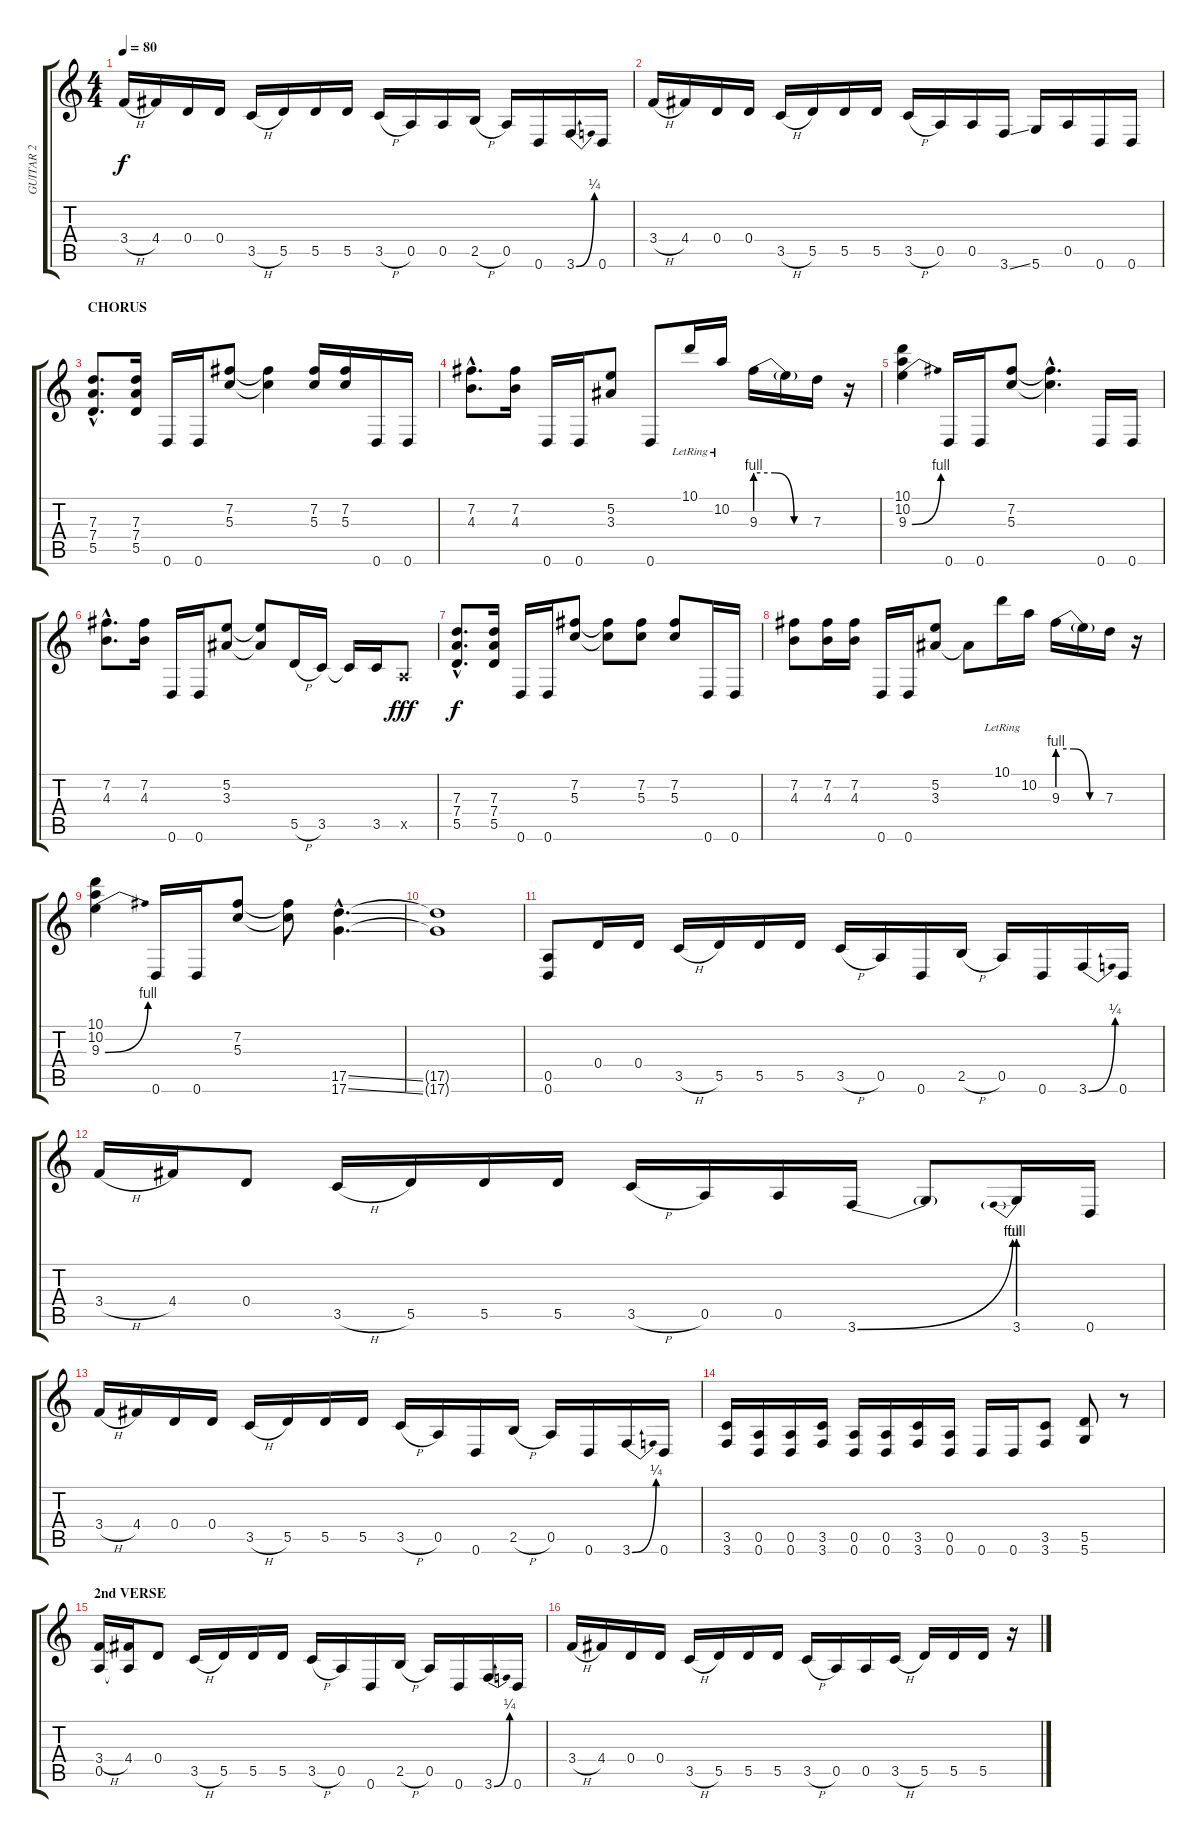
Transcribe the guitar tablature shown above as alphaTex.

\track ("GUITAR 2" "GUITAR 2") {instrument distortionguitar}
\staff {score tabs}
\tuning (E4 B3 G3 D3 A2 D2) {hide}
\ts (4 4)
\tempo 80
\clef g2
\ks c
3.4{h}.16{dy f} 4.4.16 0.4.16 0.4.16 3.5{h}.16 5.5.16 5.5.16 5.5.16 3.5{h}.16 0.5.16 0.5.16 2.5{h}.16 0.5.16 0.6.16 3.6{be (bend 0 0 60 1)}.16 0.6.16 |
3.4{h}.16 4.4.16 0.4.16 0.4.16 3.5{h}.16 5.5.16 5.5.16 5.5.16 3.5{h}.16 0.5.16 0.5.16 3.6{ss}.16 5.6.16 0.5.16 0.6.16 0.6.16 |
\section ("" "CHORUS")
(7.3{hac} 7.4{hac} 5.5{hac}).8{d} (7.3 7.4 5.5).16 0.6.16 0.6.16 (7.2 5.3).8 (7.2{t} 5.3{t}).4 (7.2 5.3).16 (7.2 5.3).16 0.6.16 0.6.16 |
(7.2{hac} 4.3{hac}).8{d} (7.2 4.3).16 0.6.16 0.6.16 (5.2 3.3).8 0.6.8 10.1{lr}.16 10.2{lr}.16 9.3{be (custom 0 4 20 4 40 0 60 0)}.16 9.3{t}.16 7.3.16 r.16 |
(10.1 10.2 9.3{be (bend 0 0 60 4)}).4 0.6.16 0.6.16 (7.2 5.3).8 (7.2{hac t} 5.3{hac t}).4{d} 0.6.16 0.6.16 |
(7.2{hac} 4.3{hac}).8{d} (7.2 4.3).16 0.6.16 0.6.16 (5.2 3.3).8 (5.2{t} 3.3{t}).8 5.5{h}.16 3.5.16 3.5{t}.16 3.5.16 0.5{x}.8{dy fff} |
(7.3{hac} 7.4{hac} 5.5{hac}).8{d dy f} (7.3 7.4 5.5).16 0.6.16 0.6.16 (7.2 5.3).8 (7.2{t} 5.3{t}).8 (7.2 5.3).8 (7.2 5.3).8 0.6.16 0.6.16 |
(7.2 4.3).8 (7.2 4.3).16 (7.2 4.3).16 0.6.16 0.6.16 (5.2 3.3).8 3.3{t}.8 10.1{lr}.16 10.2{lr}.16 9.3{be (custom 0 4 20 4 40 0 60 0)}.16 9.3{t}.16 7.3.16 r.16 |
(10.1 10.2 9.3{be (bend 0 0 60 4)}).4 0.6.16 0.6.16 (7.2 5.3).8 (7.2{t} 5.3{t}).8 (17.5{ss hac} 17.6{ss hac}).4{d} |
(17.5{t} 17.6{t}).1 |
(0.5 0.6).8 0.4.16 0.4.16 3.5{h}.16 5.5.16 5.5.16 5.5.16 3.5{h}.16 0.5.16 0.6.16 2.5{h}.16 0.5.16 0.6.16 3.6{be (bend 0 0 60 1)}.16 0.6.16 |
3.4{h}.16 4.4.16 0.4.8 3.5{h}.16 5.5.16 5.5.16 5.5.16 3.5{h}.16 0.5.16 0.5.16 3.6{be (bend 0 0 60 4)}.16 3.6{t}.8 3.6{be (prebend 0 4 60 4)}.16 0.6.16 |
3.4{h}.16 4.4.16 0.4.16 0.4.16 3.5{h}.16 5.5.16 5.5.16 5.5.16 3.5{h}.16 0.5.16 0.6.16 2.5{h}.16 0.5.16 0.6.16 3.6{be (bend 0 0 60 1)}.16 0.6.16 |
(3.5 3.6).16 (0.5 0.6).16 (0.5 0.6).16 (3.5 3.6).16 (0.5 0.6).16 (0.5 0.6).16 (3.5 3.6).16 (0.5 0.6).16 0.6.16 0.6.16 (3.5 3.6).8 (5.5 5.6).8 r.8 |
\section ("" "2nd VERSE")
(3.4{h} 0.5).16 (4.4 0.5{t}).16 0.4.8 3.5{h}.16 5.5.16 5.5.16 5.5.16 3.5{h}.16 0.5.16 0.6.16 2.5{h}.16 0.5.16 0.6.16 3.6{be (bend 0 0 60 1)}.16 0.6.16 |
3.4{h}.16 4.4.16 0.4.16 0.4.16 3.5{h}.16 5.5.16 5.5.16 5.5.16 3.5{h}.16 0.5.16 0.5.16 3.5{h}.16 5.5.16 5.5.16 5.5.16 r.16
